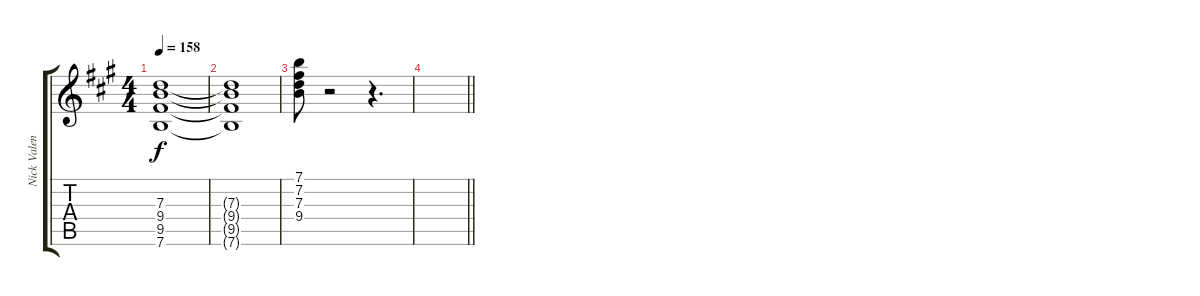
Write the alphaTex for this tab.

\track ("Nick Valensi" "Nick Valen") {instrument distortionguitar}
\staff {score tabs}
\tuning (E4 B3 G3 D3 A2 E2) {hide}
\ts (4 4)
\tempo 158
\clef g2
\ks a
(7.3{t} 9.4{t} 9.5{t} 7.6{t}).1{dy f} |
(7.3{t} 9.4{t} 9.5{t} 7.6{t}).1 |
(7.1 7.2 7.3 9.4).8 r.2 r.4{d} |
\barLineRight lightlight
